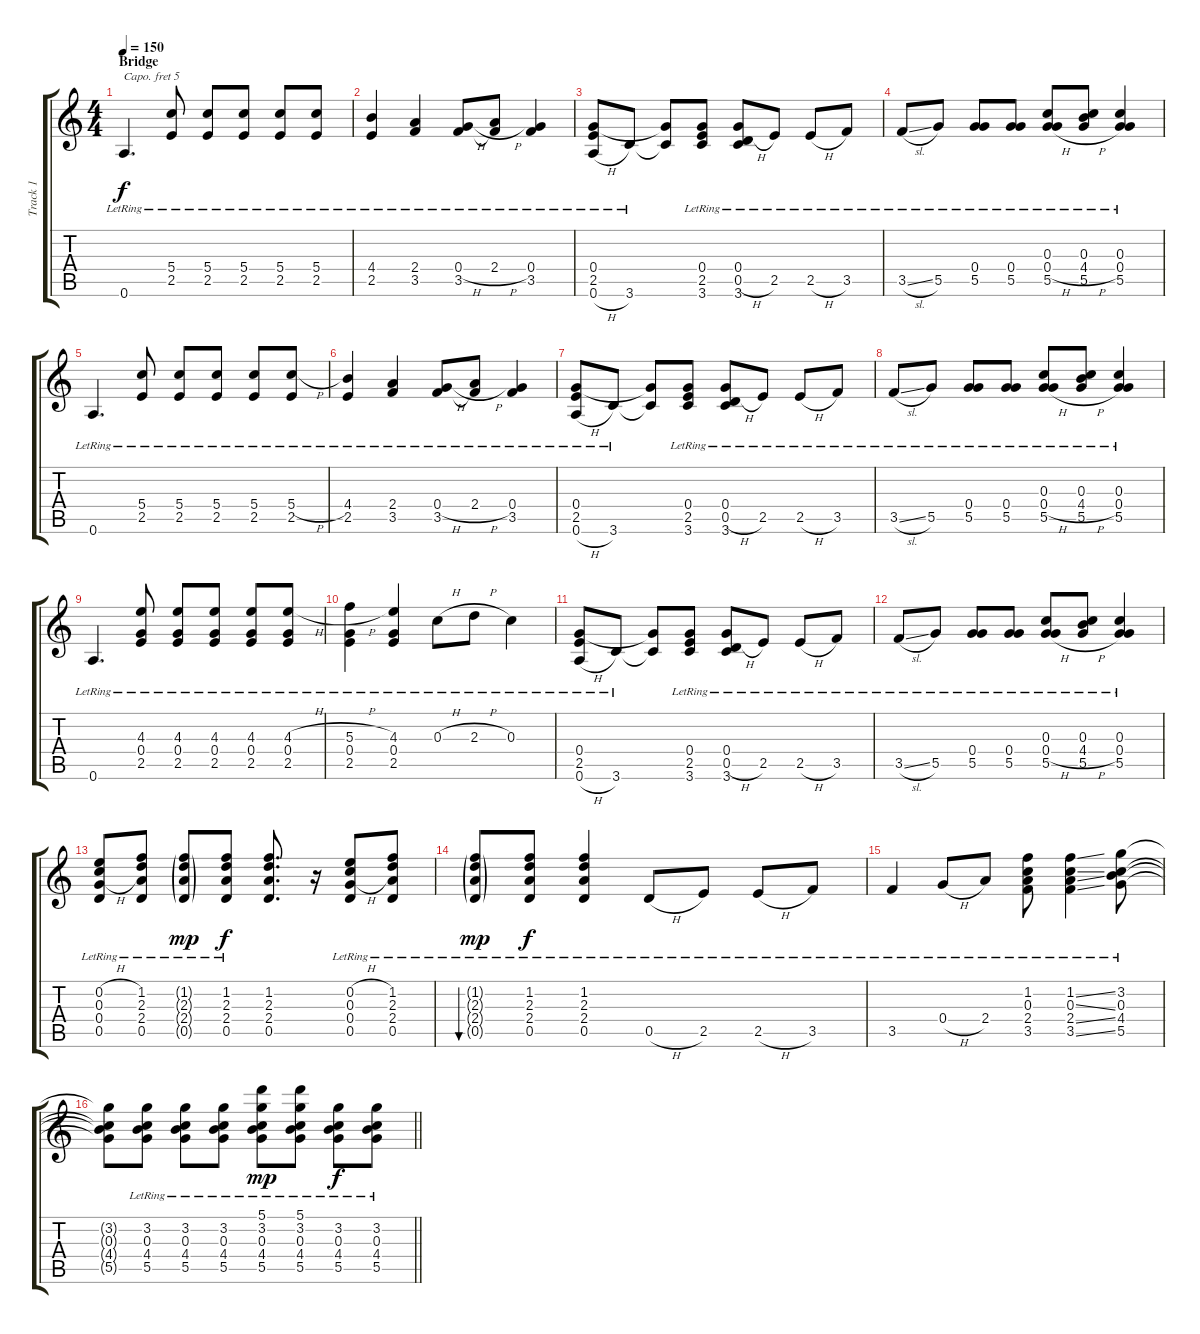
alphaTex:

\track ("Track 1" "Track 1") {instrument acousticguitarnylon}
\staff {score tabs}
\capo 5
\tuning (E4 B3 G3 D3 A2 E2) {hide}
\ts (4 4)
\section ("" "Bridge")
\tempo 150
\clef g2
\ks c
0.6{lr}.4{d dy f} (5.4{lr} 2.5{lr}).8 (5.4{lr} 2.5{lr}).8 (5.4{lr} 2.5{lr}).8 (5.4{lr} 2.5{lr}).8 (5.4{lr} 2.5{lr}).8 |
(4.4{lr} 2.5{lr}).4 (2.4{lr} 3.5{lr}).4 (0.4{h lr} 3.5{lr}).8 (2.4{h lr} 3.5{t}).8 (0.4{lr} 3.5{lr}).4 |
(0.4{lr} 2.5{lr} 0.6{h lr}).8 3.6{lr}.8 (0.4{t} 3.6{t}).8 (0.4{lr} 2.5{lr} 3.6{lr}).8 (0.4{lr} 0.5{h lr} 3.6{lr}).8 2.5{lr}.8 2.5{h lr}.8 3.5{lr}.8 |
3.5{sl lr}.8 5.5{lr}.8 (0.4{lr} 5.5{lr}).8 (0.4{lr} 5.5{lr}).8 (0.3{lr} 0.4{h lr} 5.5{lr}).8 (0.3{lr} 4.4{h lr} 5.5{lr}).8 (0.3{lr} 0.4{lr} 5.5{lr}).4 |
0.6{lr}.4{d} (5.4{lr} 2.5{lr}).8 (5.4{lr} 2.5{lr}).8 (5.4{lr} 2.5{lr}).8 (5.4{lr} 2.5{lr}).8 (5.4{h lr} 2.5{lr}).8 |
(4.4{lr} 2.5{lr}).4 (2.4{lr} 3.5{lr}).4 (0.4{h lr} 3.5{lr}).8 (2.4{h lr} 3.5{t}).8 (0.4{lr} 3.5{lr}).4 |
(0.4{lr} 2.5{lr} 0.6{h lr}).8 3.6{lr}.8 (0.4{t} 3.6{t}).8 (0.4{lr} 2.5{lr} 3.6{lr}).8 (0.4{lr} 0.5{h lr} 3.6{lr}).8 2.5{lr}.8 2.5{h lr}.8 3.5{lr}.8 |
3.5{sl lr}.8 5.5{lr}.8 (0.4{lr} 5.5{lr}).8 (0.4{lr} 5.5{lr}).8 (0.3{lr} 0.4{h lr} 5.5{lr}).8 (0.3{lr} 4.4{h lr} 5.5{lr}).8 (0.3{lr} 0.4{lr} 5.5{lr}).4 |
0.6{lr}.4{d} (4.3{lr} 0.4{lr} 2.5{lr}).8 (4.3{lr} 0.4{lr} 2.5{lr}).8 (4.3{lr} 0.4{lr} 2.5{lr}).8 (4.3{lr} 0.4{lr} 2.5{lr}).8 (4.3{h lr} 0.4{lr} 2.5{lr}).8 |
(5.3{h lr} 0.4{lr} 2.5{lr}).4 (4.3{lr} 0.4{lr} 2.5{lr}).4 0.3{h lr}.8 2.3{h lr}.8 0.3{lr}.4 |
(0.4{lr} 2.5{lr} 0.6{h lr}).8 3.6{lr}.8 (0.4{t} 3.6{t}).8 (0.4{lr} 2.5{lr} 3.6{lr}).8 (0.4{lr} 0.5{h lr} 3.6{lr}).8 2.5{lr}.8 2.5{h lr}.8 3.5{lr}.8 |
3.5{sl lr}.8 5.5{lr}.8 (0.4{lr} 5.5{lr}).8 (0.4{lr} 5.5{lr}).8 (0.3{lr} 0.4{h lr} 5.5{lr}).8 (0.3{lr} 4.4{h lr} 5.5{lr}).8 (0.3{lr} 0.4{lr} 5.5{lr}).4 |
(0.2{h lr} 0.3{h lr} 0.4{h lr} 0.5{lr}).8 (1.2{lr} 2.3{lr} 2.4{lr} 0.5{lr}).8 (1.2{g lr} 2.3{g lr} 2.4{g lr} 0.5{g lr}).8{dy mp} (1.2{lr} 2.3{lr} 2.4{lr} 0.5{lr}).8{dy f} (1.2 2.3 2.4 0.5).8{d} r.16 (0.2{h lr} 0.3{h lr} 0.4{h lr} 0.5{lr}).8 (1.2{lr} 2.3{lr} 2.4{lr} 0.5{lr}).8 |
(1.2{g lr} 2.3{g lr} 2.4{g lr} 0.5{g lr}).8{bu 60 dy mp} (1.2{lr} 2.3{lr} 2.4{lr} 0.5{lr}).8{dy f} (1.2{lr} 2.3{lr} 2.4{lr} 0.5{lr}).4 0.5{h lr}.8 2.5{lr}.8 2.5{h lr}.8 3.5{lr}.8 |
3.5{lr}.4 0.4{h lr}.8 2.4{lr}.8 (1.2{lr} 0.3{lr} 2.4{lr} 3.5{lr}).8 (1.2{ss lr} 0.3{ss lr} 2.4{ss lr} 3.5{ss lr}).4 (3.2{lr} 0.3{lr} 4.4{lr} 5.5{lr}).8 |
\barLineRight lightlight
(3.2{t} 0.3{t} 4.4{t} 5.5{t}).8 (3.2{lr} 0.3{lr} 4.4{lr} 5.5{lr}).8 (3.2{lr} 0.3{lr} 4.4{lr} 5.5{lr}).8 (3.2{lr} 0.3{lr} 4.4{lr} 5.5{lr}).8 (5.1 3.2{lr} 0.3{lr} 4.4{lr} 5.5{lr}).8{dy mp} (5.1 3.2{lr} 0.3{lr} 4.4{lr} 5.5{lr}).8 (3.2{lr} 0.3{lr} 4.4{lr} 5.5{lr}).8{dy f} (3.2{lr} 0.3{lr} 4.4{lr} 5.5{lr}).8
